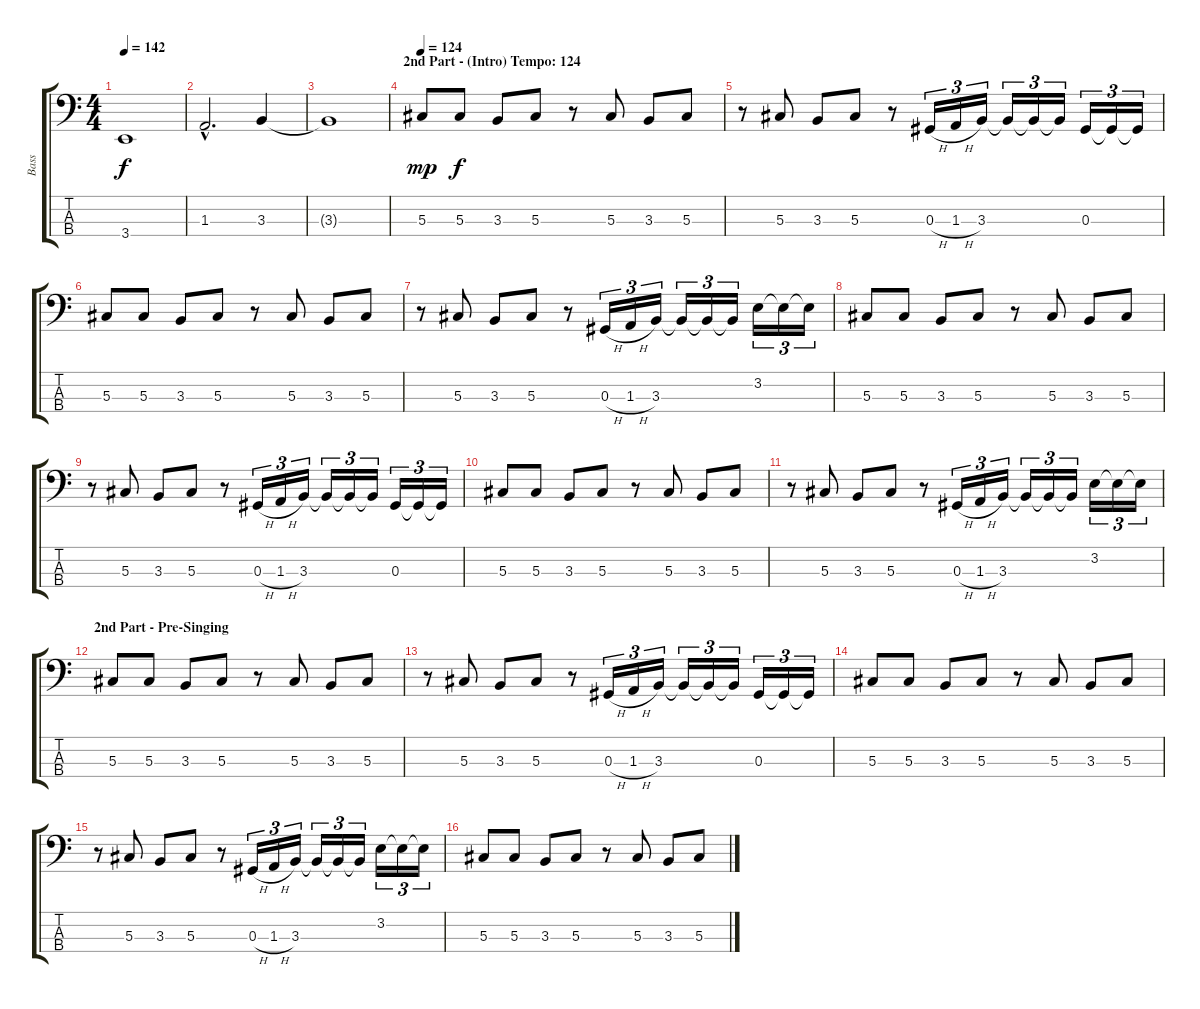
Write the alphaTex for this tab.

\track ("Bass" "Bass") {instrument electricbassfinger}
\staff {score tabs}
\tuning (Gb2 Db2 Ab1 Db1) {hide}
\ts (4 4)
\tempo 142
\clef f4
\ks c
3.4{t}.1{dy f} |
1.3{hac}.2{d} 3.3.4 |
3.3{t}.1 |
\section ("" "2nd Part - (Intro) Tempo: 124")
\tempo 124
5.3.8{dy mp} 5.3.8{dy f} 3.3.8 5.3.8 r.8 5.3.8 3.3.8 5.3.8 |
r.8 5.3.8 3.3.8 5.3.8 r.8 0.3{h}.16{tu (3 2)} 1.3{h}.16{tu (3 2)} 3.3.16{tu (3 2)} 3.3{t}.16{tu (3 2)} 3.3{t}.16{tu (3 2)} 3.3{t}.16{tu (3 2)} 0.3.16{tu (3 2)} 0.3{t}.16{tu (3 2)} 0.3{t}.16{tu (3 2)} |
5.3.8 5.3.8 3.3.8 5.3.8 r.8 5.3.8 3.3.8 5.3.8 |
r.8 5.3.8 3.3.8 5.3.8 r.8 0.3{h}.16{tu (3 2)} 1.3{h}.16{tu (3 2)} 3.3.16{tu (3 2)} 3.3{t}.16{tu (3 2)} 3.3{t}.16{tu (3 2)} 3.3{t}.16{tu (3 2)} 3.2.16{tu (3 2)} 3.2{t}.16{tu (3 2)} 3.2{t}.16{tu (3 2)} |
5.3.8 5.3.8 3.3.8 5.3.8 r.8 5.3.8 3.3.8 5.3.8 |
r.8 5.3.8 3.3.8 5.3.8 r.8 0.3{h}.16{tu (3 2)} 1.3{h}.16{tu (3 2)} 3.3.16{tu (3 2)} 3.3{t}.16{tu (3 2)} 3.3{t}.16{tu (3 2)} 3.3{t}.16{tu (3 2)} 0.3.16{tu (3 2)} 0.3{t}.16{tu (3 2)} 0.3{t}.16{tu (3 2)} |
5.3.8 5.3.8 3.3.8 5.3.8 r.8 5.3.8 3.3.8 5.3.8 |
r.8 5.3.8 3.3.8 5.3.8 r.8 0.3{h}.16{tu (3 2)} 1.3{h}.16{tu (3 2)} 3.3.16{tu (3 2)} 3.3{t}.16{tu (3 2)} 3.3{t}.16{tu (3 2)} 3.3{t}.16{tu (3 2)} 3.2.16{tu (3 2)} 3.2{t}.16{tu (3 2)} 3.2{t}.16{tu (3 2)} |
\section ("" "2nd Part - Pre-Singing")
5.3.8 5.3.8 3.3.8 5.3.8 r.8 5.3.8 3.3.8 5.3.8 |
r.8 5.3.8 3.3.8 5.3.8 r.8 0.3{h}.16{tu (3 2)} 1.3{h}.16{tu (3 2)} 3.3.16{tu (3 2)} 3.3{t}.16{tu (3 2)} 3.3{t}.16{tu (3 2)} 3.3{t}.16{tu (3 2)} 0.3.16{tu (3 2)} 0.3{t}.16{tu (3 2)} 0.3{t}.16{tu (3 2)} |
5.3.8 5.3.8 3.3.8 5.3.8 r.8 5.3.8 3.3.8 5.3.8 |
r.8 5.3.8 3.3.8 5.3.8 r.8 0.3{h}.16{tu (3 2)} 1.3{h}.16{tu (3 2)} 3.3.16{tu (3 2)} 3.3{t}.16{tu (3 2)} 3.3{t}.16{tu (3 2)} 3.3{t}.16{tu (3 2)} 3.2.16{tu (3 2)} 3.2{t}.16{tu (3 2)} 3.2{t}.16{tu (3 2)} |
5.3.8 5.3.8 3.3.8 5.3.8 r.8 5.3.8 3.3.8 5.3.8
